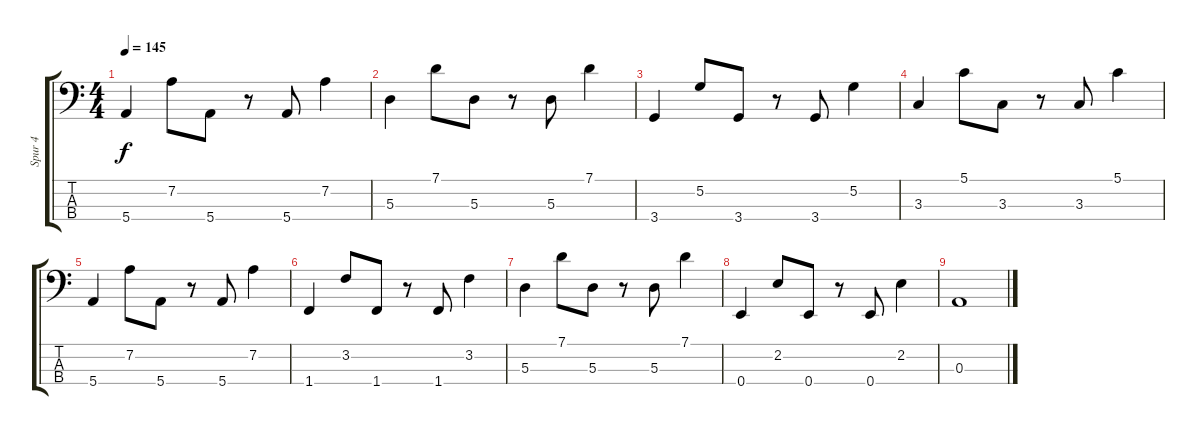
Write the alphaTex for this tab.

\track ("Spur 4" "Spur 4") {instrument electricbassfinger}
\staff {score tabs}
\tuning (G2 D2 A1 E1) {hide}
\ts (4 4)
\tempo 145
\clef f4
\ks c
5.4.4{dy f} 7.2.8 5.4.8 r.8 5.4.8 7.2.4 |
5.3.4 7.1.8 5.3.8 r.8 5.3.8 7.1.4 |
3.4.4 5.2.8 3.4.8 r.8 3.4.8 5.2.4 |
3.3.4 5.1.8 3.3.8 r.8 3.3.8 5.1.4 |
5.4.4 7.2.8 5.4.8 r.8 5.4.8 7.2.4 |
1.4.4 3.2.8 1.4.8 r.8 1.4.8 3.2.4 |
5.3.4 7.1.8 5.3.8 r.8 5.3.8 7.1.4 |
0.4.4 2.2.8 0.4.8 r.8 0.4.8 2.2.4 |
0.3.1
